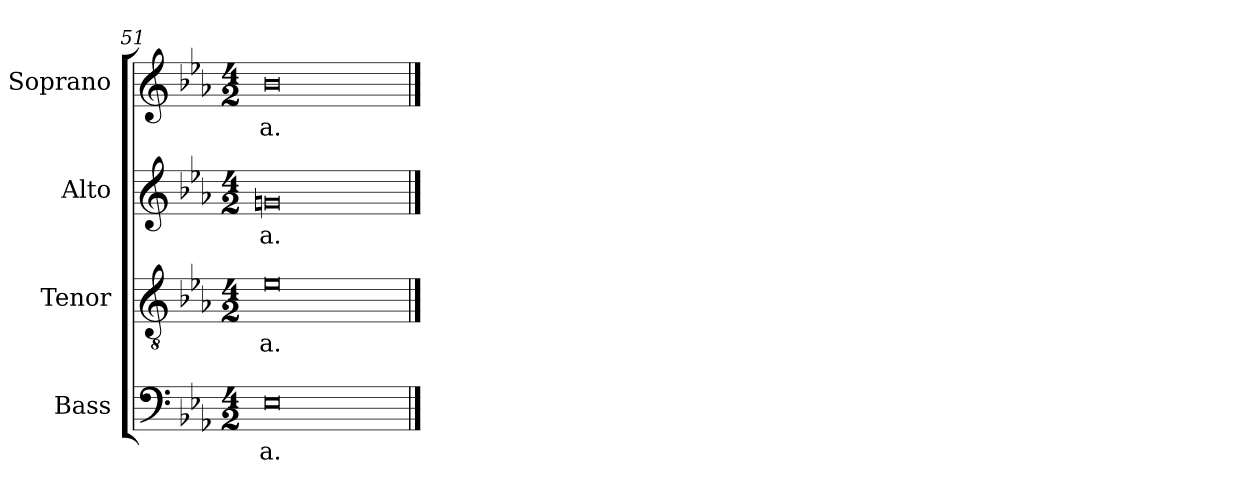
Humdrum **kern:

**kern	**text	**kern	**text	**kern	**text	**kern	**text
*part4	*part4	*part3	*part3	*part2	*part2	*part1	*part1
*staff4	*staff4	*staff3	*staff3	*staff2	*staff2	*staff1	*staff1
*I"Bass	*	*I"Tenor	*	*I"Alto	*	*I"Soprano	*
*I'B.	*	*I'T.	*	*I'A.	*	*I'S.	*
*clefF4	*	*clefGv2	*	*clefG2	*	*clefG2	*
*	*	*ITrd7c12	*	*	*	*	*
*k[b-e-a-]	*	*k[b-e-a-]	*	*k[b-e-a-]	*	*k[b-e-a-]	*
*E-:	*	*E-:	*	*E-:	*	*E-:	*
*M4/2	*	*M4/2	*	*M4/2	*	*M4/2	*
=51	=51	=51	=51	=51	=51	=51	=51
!	!LO:LY:b:color=#000000	!	!	!	!	!	!
!	!	!	!LO:LY:b:color=#000000	!	!	!	!
!	!	!	!	!	!LO:LY:b:color=#000000	!	!
!	!	!	!	!	!	!	!LO:LY:b:color=#000000
0E-i	-a.	0E-i	-a.	0gni	-a.	0b-i	-a.
==	==	==	==	==	==	==	==
*-	*-	*-	*-	*-	*-	*-	*-
